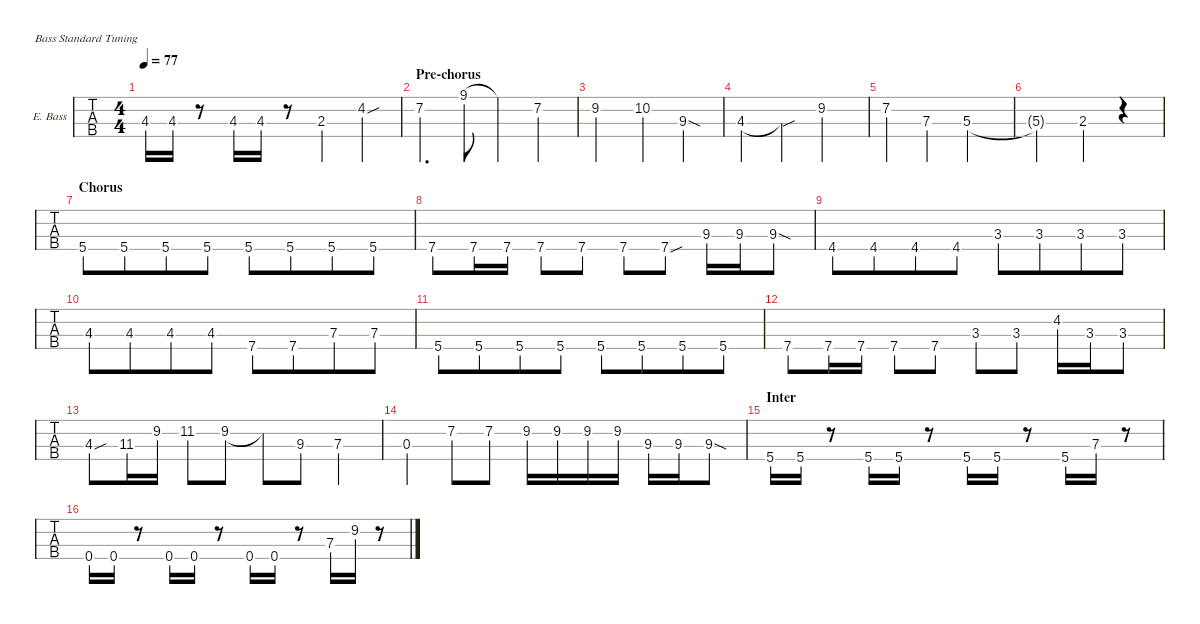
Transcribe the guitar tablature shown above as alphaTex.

\defaultSystemsLayout 4
\hideDynamics
\bracketExtendMode nobrackets
\firstSystemTrackNameOrientation horizontal
\track ("Ele. Bass" "E. Bass") {defaultSystemsLayout 4 instrument electricbassfinger}
\staff {tabs}
\tuning (G2 D2 A1 E1)
\ts (4 4)
\tempo 77
\clef f4
\scale
0.232303
\ks e
4.3{acc #}.16{dy f} 4.3{acc #}.16 r.8 4.3{acc #}.16 4.3{acc #}.16 r.8 2.3{acc forcenatural}.4 4.2{sou acc #}.4 |
\section ("" "Pre-chorus")
\scale
0.380398 7.2{acc forcenatural}.4{d} 9.1{acc forcenatural}.8 9.1{t acc forcenatural}.4 7.2{acc forcenatural}.4 |
\scale
0.316119 9.2{acc forcenatural}.2 10.2{acc forcenatural}.4 9.3{sod acc #}.4 |
\scale
0.303483 4.3{acc #}.4 4.3{sou t acc #}.4 9.2{acc forcenatural}.2 |
\scale
0.535395 7.2{acc forcenatural}.4 7.3{acc forcenatural}.4 5.3{acc forcenatural}.2 |
\scale
0.464605 5.3{t acc forcenatural}.2 2.3{acc forcenatural}.4 r.4 |
\section ("" "Chorus")
\scale
0.301987 5.4{acc forcenatural}.8{beam merge} 5.4{acc forcenatural}.8{beam merge} 5.4{acc forcenatural}.8{beam merge} 5.4{acc forcenatural}.8 5.4{acc forcenatural}.8{beam merge} 5.4{acc forcenatural}.8{beam merge} 5.4{acc forcenatural}.8{beam merge} 5.4{acc forcenatural}.8 |
\scale
0.233408 7.4{acc forcenatural}.8 7.4{acc forcenatural}.16 7.4{acc forcenatural}.16 7.4{acc forcenatural}.8 7.4{acc forcenatural}.8 7.4{acc forcenatural}.8 7.4{sou acc forcenatural}.8 9.3{acc #}.16 9.3{acc #}.16 9.3{sod acc #}.8 |
\scale
0.228987 4.4{acc #}.8{beam merge} 4.4{acc #}.8{beam merge} 4.4{acc #}.8{beam merge} 4.4{acc #}.8 3.3{acc forcenatural}.8{beam merge} 3.3{acc forcenatural}.8{beam merge} 3.3{acc forcenatural}.8{beam merge} 3.3{acc forcenatural}.8 |
\scale
0.235618 4.3{acc #}.8{beam merge} 4.3{acc #}.8{beam merge} 4.3{acc #}.8{beam merge} 4.3{acc #}.8 7.4{acc forcenatural}.8{beam merge} 7.4{acc forcenatural}.8{beam merge} 7.3{acc forcenatural}.8{beam merge} 7.3{acc forcenatural}.8 |
\scale
0.301987 5.4{acc forcenatural}.8{beam merge} 5.4{acc forcenatural}.8{beam merge} 5.4{acc forcenatural}.8{beam merge} 5.4{acc forcenatural}.8 5.4{acc forcenatural}.8{beam merge} 5.4{acc forcenatural}.8{beam merge} 5.4{acc forcenatural}.8{beam merge} 5.4{acc forcenatural}.8 |
\scale
0.233408 7.4{acc forcenatural}.8 7.4{acc forcenatural}.16 7.4{acc forcenatural}.16 7.4{acc forcenatural}.8{beam merge} 7.4{acc forcenatural}.8 3.3{acc forcenatural}.8 3.3{acc forcenatural}.8 4.2{acc b}.16 3.3{acc forcenatural}.16 3.3{acc forcenatural}.8 |
\scale
0.228987 4.3{sou acc #}.8 11.3{acc #}.16 9.2{acc forcenatural}.16 11.2{acc #}.8 9.2{acc forcenatural}.8 9.2{t acc forcenatural}.8{beam merge} 9.3{acc #}.8{beam merge} 7.3{acc forcenatural}.4{beam merge} |
\scale
0.235618 0.3{acc forcenatural}.4 7.2{acc forcenatural}.8 7.2{acc forcenatural}.8 9.2{acc forcenatural}.16 9.2{acc forcenatural}.16 9.2{acc forcenatural}.16 9.2{acc forcenatural}.16 9.3{acc #}.16 9.3{acc #}.16 9.3{sod acc #}.8 |
\section ("" "Inter")
\scale
0.301987 5.4{acc forcenatural}.16 5.4{acc forcenatural}.16 r.8 5.4{acc forcenatural}.16 5.4{acc forcenatural}.16 r.8 5.4{acc forcenatural}.16 5.4{acc forcenatural}.16 r.8 5.4{acc forcenatural}.16 7.3{acc forcenatural}.16 r.8 |
\scale
0.233408 0.4{acc forcenatural}.16 0.4{acc forcenatural}.16 r.8 0.4{acc forcenatural}.16 0.4{acc forcenatural}.16 r.8 0.4{acc forcenatural}.16 0.4{acc forcenatural}.16 r.8 7.3{acc forcenatural}.16 9.2{acc forcenatural}.16 r.8
